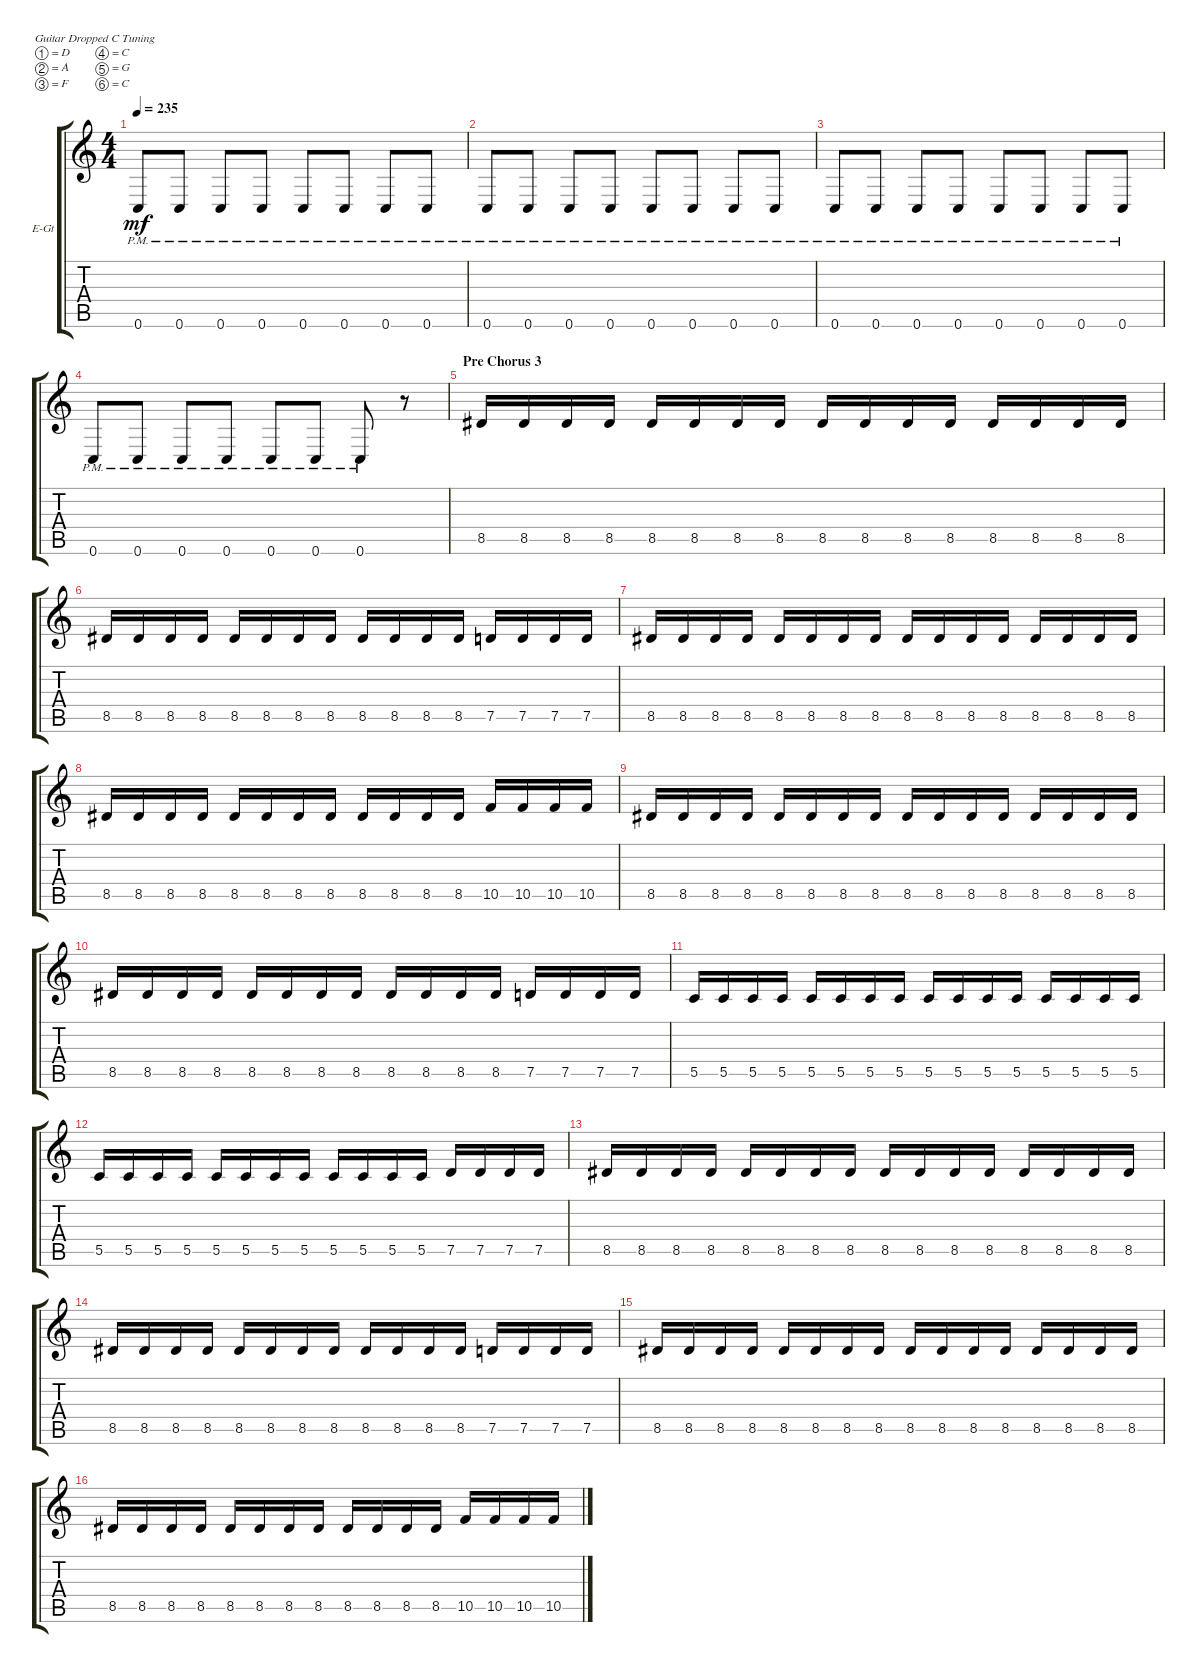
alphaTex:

\defaultSystemsLayout 4
\bracketExtendMode groupsimilarinstruments
\firstSystemTrackNameOrientation horizontal
\otherSystemsTrackNameOrientation horizontal
\track ("Electric Guitar" "E-Gt") {instrument distortionguitar}
\staff {score tabs}
\tuning (D4 A3 F3 C3 G2 C2)
\ts (4 4)
\tempo 235
\clef g2
\scale
0.333333
\ks c
0.6{pm}.8{dy mf} 0.6{pm}.8 0.6{pm}.8 0.6{pm}.8 0.6{pm}.8 0.6{pm}.8 0.6{pm}.8 0.6{pm}.8 |
\scale
0.333333 0.6{pm}.8 0.6{pm}.8 0.6{pm}.8 0.6{pm}.8 0.6{pm}.8 0.6{pm}.8 0.6{pm}.8 0.6{pm}.8 |
\scale
0.333333 0.6{pm}.8 0.6{pm}.8 0.6{pm}.8 0.6{pm}.8 0.6{pm}.8 0.6{pm}.8 0.6{pm}.8 0.6{pm}.8 |
\scale
0.333333 0.6{pm}.8 0.6{pm}.8 0.6{pm}.8 0.6{pm}.8 0.6{pm}.8 0.6{pm}.8 0.6{pm}.8 r.8 |
\section ("" "Pre Chorus 3")
\scale
0.333333 8.5.16 8.5.16 8.5.16 8.5.16 8.5.16 8.5.16 8.5.16 8.5.16 8.5.16 8.5.16 8.5.16 8.5.16 8.5.16 8.5.16 8.5.16 8.5.16 |
\scale
0.333333 8.5.16 8.5.16 8.5.16 8.5.16 8.5.16 8.5.16 8.5.16 8.5.16 8.5.16 8.5.16 8.5.16 8.5.16 7.5.16 7.5.16 7.5.16 7.5.16 |
\scale
0.333333 8.5.16 8.5.16 8.5.16 8.5.16 8.5.16 8.5.16 8.5.16 8.5.16 8.5.16 8.5.16 8.5.16 8.5.16 8.5.16 8.5.16 8.5.16 8.5.16 |
\scale
0.333333 8.5.16 8.5.16 8.5.16 8.5.16 8.5.16 8.5.16 8.5.16 8.5.16 8.5.16 8.5.16 8.5.16 8.5.16 10.5.16 10.5.16 10.5.16 10.5.16 |
\scale
0.333333 8.5.16 8.5.16 8.5.16 8.5.16 8.5.16 8.5.16 8.5.16 8.5.16 8.5.16 8.5.16 8.5.16 8.5.16 8.5.16 8.5.16 8.5.16 8.5.16 |
\scale
0.333333 8.5.16 8.5.16 8.5.16 8.5.16 8.5.16 8.5.16 8.5.16 8.5.16 8.5.16 8.5.16 8.5.16 8.5.16 7.5.16 7.5.16 7.5.16 7.5.16 |
\scale
0.333333 5.5.16 5.5.16 5.5.16 5.5.16 5.5.16 5.5.16 5.5.16 5.5.16 5.5.16 5.5.16 5.5.16 5.5.16 5.5.16 5.5.16 5.5.16 5.5.16 |
\scale
0.333333 5.5.16 5.5.16 5.5.16 5.5.16 5.5.16 5.5.16 5.5.16 5.5.16 5.5.16 5.5.16 5.5.16 5.5.16 7.5.16 7.5.16 7.5.16 7.5.16 |
\scale
0.333333 8.5.16 8.5.16 8.5.16 8.5.16 8.5.16 8.5.16 8.5.16 8.5.16 8.5.16 8.5.16 8.5.16 8.5.16 8.5.16 8.5.16 8.5.16 8.5.16 |
\scale
0.333333 8.5.16 8.5.16 8.5.16 8.5.16 8.5.16 8.5.16 8.5.16 8.5.16 8.5.16 8.5.16 8.5.16 8.5.16 7.5.16 7.5.16 7.5.16 7.5.16 |
\scale
0.333333 8.5.16 8.5.16 8.5.16 8.5.16 8.5.16 8.5.16 8.5.16 8.5.16 8.5.16 8.5.16 8.5.16 8.5.16 8.5.16 8.5.16 8.5.16 8.5.16 |
\scale
0.333333 8.5.16 8.5.16 8.5.16 8.5.16 8.5.16 8.5.16 8.5.16 8.5.16 8.5.16 8.5.16 8.5.16 8.5.16 10.5.16 10.5.16 10.5.16 10.5.16
